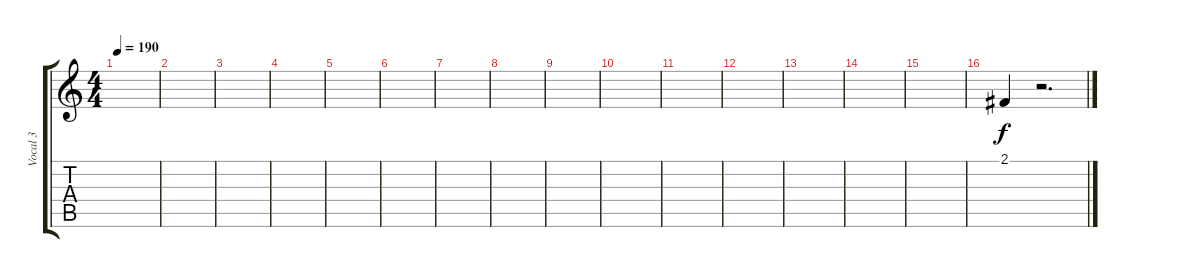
\track ("Vocal 3" "Vocal 3") {instrument clarinet}
\staff {score tabs}
\tuning (E4 B3 G3 D3 A2 D2) {hide}
\ts (4 4)
\tempo 190
\clef g2
\ks c
|
|
|
|
|
|
|
|
|
|
|
|
|
|
|
2.1.4 r.2{d}
